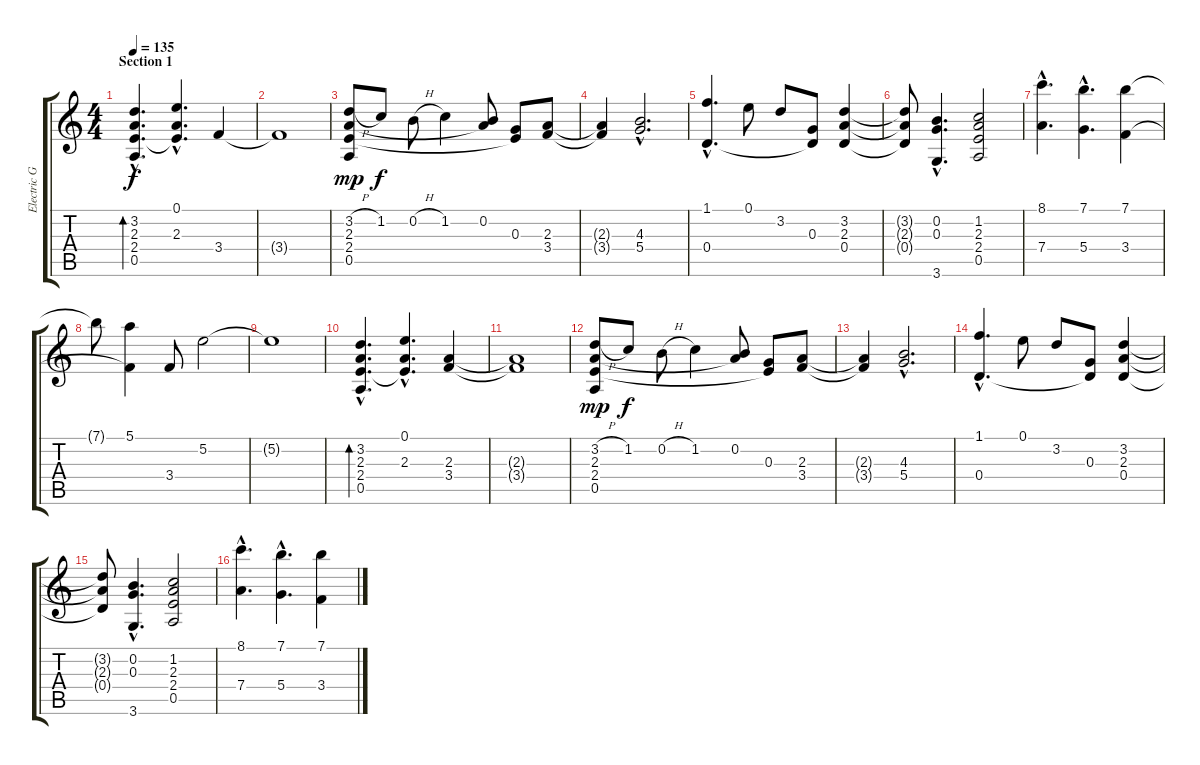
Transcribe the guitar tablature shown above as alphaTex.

\track ("Electric Guitar" "Electric G") {instrument electricguitarjazz}
\staff {score tabs}
\tuning (E4 B3 G3 D3 A2 E2) {hide}
\ts (4 4)
\section ("" "Section 1")
\tempo 135
\clef g2
\ks c
(3.2{hac} 2.3{hac} 2.4{hac} 0.5{hac}).4{d bd 240 dy f instrument electricguitarjazz} (0.1{hac} 2.3{hac} 2.4{hac t}).4{d} 3.4.4 |
3.4{t}.1 |
(3.2{h} 2.3 2.4 0.5).8{dy mp} 1.2.8{dy f} 0.2{h}.8 1.2.4 (0.2 2.3{t}).8 (0.3 2.4{t}).8 (2.3 3.4).8 |
(2.3{t} 3.4{t}).4 (4.3{hac} 5.4{hac}).2{d} |
(1.1{hac} 0.4{hac}).4{d} 0.1.8 3.2.8 (0.3 0.4{t}).8 (3.2 2.3 0.4).4 |
(3.2{t} 2.3{t} 0.4{t}).8 (0.2{hac} 0.3{hac} 3.6{hac}).4{d} (1.2 2.3 2.4 0.5).2 |
(8.1{hac} 7.4{hac}).4{d} (7.1{hac} 5.4{hac}).4{d} (7.1 3.4).4 |
7.1{t}.8 (5.1 3.4{t}).4 3.4.8 5.2.2 |
5.2{t}.1 |
(3.2{hac} 2.3{hac} 2.4{hac} 0.5{hac}).4{d bd 240} (0.1{hac} 2.3{hac} 2.4{hac t}).4{d} (2.3 3.4).4 |
(2.3{t} 3.4{t}).1 |
(3.2{h} 2.3 2.4 0.5).8{dy mp} 1.2.8{dy f} 0.2{h}.8 1.2.4 (0.2 2.3{t}).8 (0.3 2.4{t}).8 (2.3 3.4).8 |
(2.3{t} 3.4{t}).4 (4.3{hac} 5.4{hac}).2{d} |
(1.1{hac} 0.4{hac}).4{d} 0.1.8 3.2.8 (0.3 0.4{t}).8 (3.2 2.3 0.4).4 |
(3.2{t} 2.3{t} 0.4{t}).8 (0.2{hac} 0.3{hac} 3.6{hac}).4{d} (1.2 2.3 2.4 0.5).2 |
(8.1{hac} 7.4{hac}).4{d} (7.1{hac} 5.4{hac}).4{d} (7.1 3.4).4
